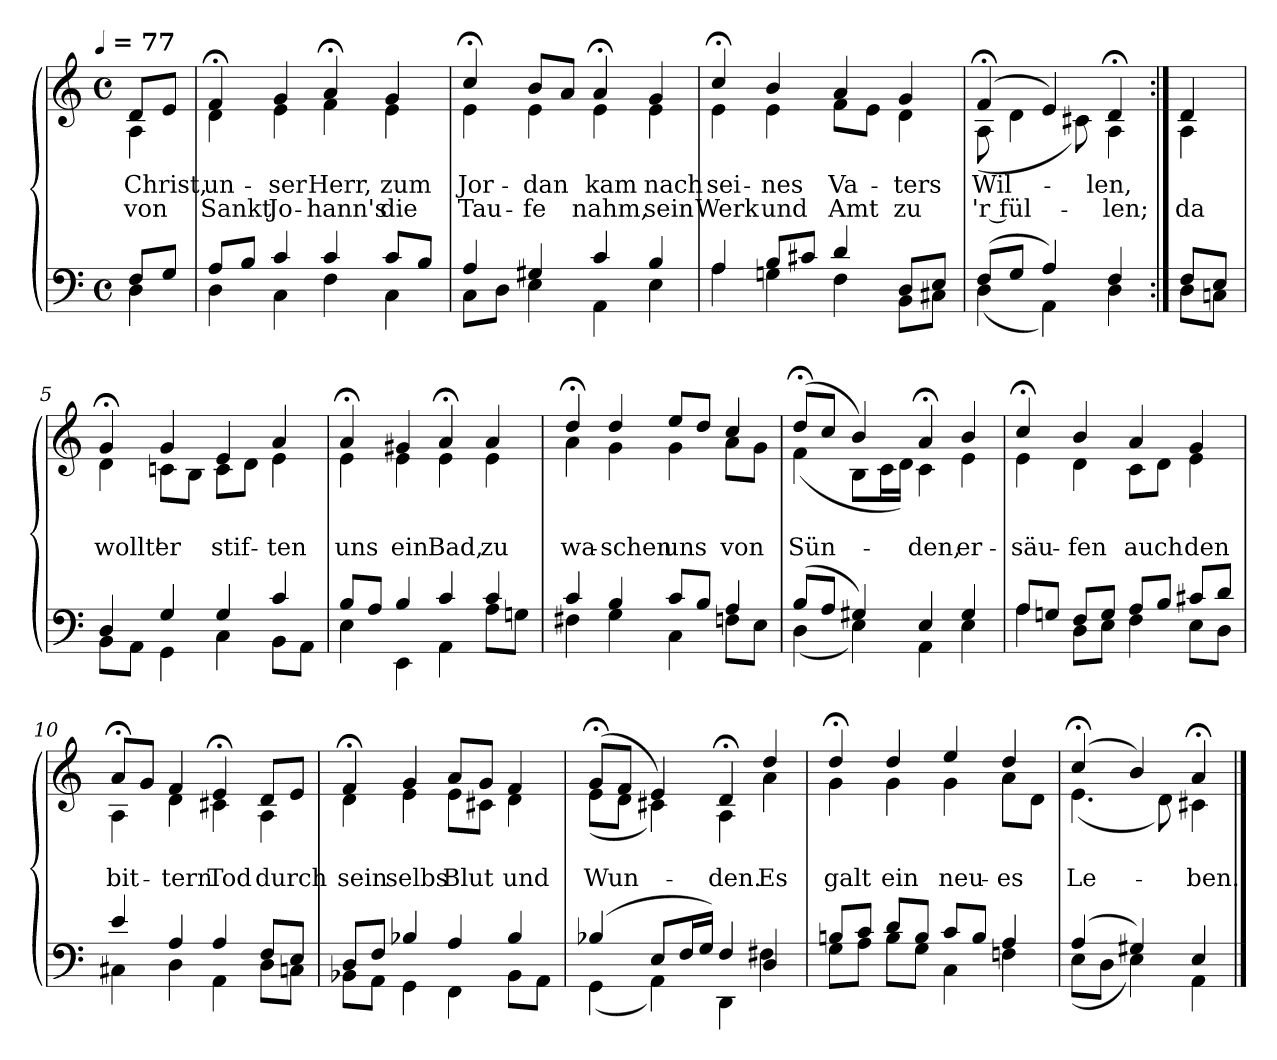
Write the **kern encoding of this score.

**kern	**kern	**text	**text	**dynam
*part1	*part1	*part1	*part1	*part1
*staff2	*staff1	*staff1	*staff1	*staff1/2
*clefF4	*clefG2	*	*	*
!!LO:TX:omd:t=[quarter] = 77
*M4/4	*M4/4	*	*	*
*met(c)	*met(c)	*	*	*
*MM77	*MM77	*	*	*
=	=	=	=	=
*^	*^	*	*	*
8FL	4D	8dL	4A	Christ,	von	.
8GJ	.	8eJ	.	.	.	.
=1	=1	=1	=1	=1	=1	=1
8AL	4D	4f;<	4d	un-	Sankt	.
8BJ	.	.	.	.	.	.
4c	4C	4g	4e	-ser	Jo-	♩ = 74.6
4c	4F	4a;<	4f	Herr,	-hann's	♩ = 77
8cL	4C	4g	4e	zum	die	.
8BJ	.	.	.	.	.	.
=2	=2	=2	=2	=2	=2	=2
4A	8CL	4cc;<	4e	Jor-	Tau-	.
.	8DJ	.	.	.	.	.
4G#X	4E	8bL	4e	-dan	-fe	.
.	.	8aJ	.	.	.	.
4c	4AA	4a;<	4e	kam	nahm,	.
4B	4E	4g	4e	nach	sein	.
=3	=3	=3	=3	=3	=3	=3
*	*	*MM76	*	*	*	*
4A	4A	4cc;<	4e	sei-	Werk	.
8BL	4Gn	4b	4e	-nes	und	.
8c#XJ	.	.	.	.	.	.
4d	4F	4a	8fL	Va-	Amt	♩ = 75
.	.	.	8eJ	.	.	.
8DL	8BBL	4g	4d	-ters	zu	♩ = 74
8EJ	8C#XJ	.	.	.	.	.
!!LO:LB:g=z	!!
=4	=4	=4	=4	=4	=4	=4
*	*	*MM75	*	*	*	*
(8FL	(4D	(4f;<	(8A	Wil-	'r fül-	.
8GJ	.	.	4d	.	.	.
4A)	4AA)	4e)	.	.	.	♩ = 69
.	.	.	8c#X)	.	.	.
4F	4D	4d;<	4A	-len,	-len;	.
=:|!	=:|!	=:|!	=:|!	=:|!	=:|!	=:|!
*	*	*MM75	*	*	*	*
8FL	8DL	4d	4A	.	da	.
8EJ	8CnJ	.	.	.	.	.
=5	=5	=5	=5	=5	=5	=5
4D	8BBL	4g;<	4d	.	wollt'	.
.	8AAJ	.	.	.	.	.
4G	4GG	4g	8cnL	.	er	.
.	.	.	8BJ	.	.	.
4G	4C	4e	8cL	.	stif-	.
.	.	.	8dJ	.	.	.
4c	8BBL	4a	4e	.	-ten	.
.	8AAJ	.	.	.	.	.
=6	=6	=6	=6	=6	=6	=6
8BL	4E	4a;<	4e	.	uns	.
8AJ	.	.	.	.	.	.
4B	4EE	4g#X	4e	.	ein	.
4c	4AA	4a;<	4e	.	Bad,	.
4c	8AL	4a	4e	.	zu	.
.	8GnJ	.	.	.	.	.
=7	=7	=7	=7	=7	=7	=7
4c	4F#X	4dd;<	4a	.	wa-	.
4B	4G	4dd	4g	.	-schen	.
8cL	4C	8eeL	4g	.	uns	.
8BJ	.	8ddJ	.	.	.	.
4A	8FnL	4cc	8aL	.	von	.
.	8EJ	.	8gJ	.	.	.
!!LO:LB:g=z	!!
=8	=8	=8	=8	=8	=8	=8
(8BL	(4D	(8dd;<L	(4f	.	Sün-	.
8AJ	.	8ccJ	.	.	.	.
4G#X)	4E)	4b)	8BL	.	.	♩ = 70
.	.	.	16cL	.	.	.
.	.	.	16dJJ)	.	.	.
4E	4AA	4a;<	4c	.	-den,	.
4G#	4E	4b	4e	.	er-	♩ = 76
=9	=9	=9	=9	=9	=9	=9
8AL	4A	4cc;<	4e	.	-säu-	.
8GnJ	.	.	.	.	.	.
8FL	8DL	4b	4d	.	-fen	.
8GJ	8EJ	.	.	.	.	.
8AL	4F	4a	8cL	.	auch	.
8BJ	.	.	8dJ	.	.	.
8c#XL	8EL	4g	4e	.	den	.
8dJ	8DJ	.	.	.	.	.
=10	=10	=10	=10	=10	=10	=10
*	*	*MM73	*	*	*	*
4e	4C#X	8a;<L	4A	.	bit-	.
.	.	8gJ	.	.	.	.
4A	4D	4f	4d	.	-tern	♩ = 70
4A	4AA	4e;<	4c#X	.	Tod	.
8FL	8DL	8dL	4A	.	durch	♩ = 75
8EJ	8CnJ	8eJ	.	.	.	.
!!LO:LB:g=z	!!
=11	=11	=11	=11	=11	=11	=11
8DL	8BB-XL	4f;<	4d	.	sein	.
8FJ	8AAJ	.	.	.	.	.
4B-X	4GG	4g	4e	.	selbs	.
4A	4FF	8aL	8eL	.	Blut	♩ = 73
.	.	8gJ	8c#XJ	.	.	.
4B-	8BB-L	4f	4d	.	und	.
.	8AAJ	.	.	.	.	.
=12	=12	=12	=12	=12	=12	=12
(4B-X	(4GG	(8g;<L	(8eL	.	Wun-	.
.	.	8fJ	8dJ	.	.	.
8EL	4AA)	4e)	4c#X)	.	.	♩ = 70
16FL	.	.	.	.	.	.
16GJJ)	.	.	.	.	.	.
4F	4DD	4d;<	4A	.	-den.	.
4D	4F#X	4dd	4a	.	Es	♩ = 73
=13	=13	=13	=13	=13	=13	=13
8BnL	8GL	4dd;<	4g	.	galt	.
8cJ	8AJ	.	.	.	.	.
8dL	8BL	4dd	4g	.	ein	.
8BJ	8GJ	.	.	.	.	.
8cL	4C	4ee	4g	.	neu-	.
8BJ	.	.	.	.	.	.
4A	4Fn	4dd	8aL	.	-es	.
.	.	.	8dJ	.	.	.
=14	=14	=14	=14	=14	=14	=14
*	*	*MM70	*	*	*	*
(4A	(8EL	(4cc;<	(4.e	.	Le-	.
.	8DJ	.	.	.	.	.
4G#X)	4E)	4b)	.	.	.	♩ = 60
.	.	.	8d)	.	.	.
4E	4AA	4a;<	4c#X	.	-ben.	.
*v	*v	*	*	*	*	*
*	*v	*v	*	*	*
==	==	==	==	==
*-	*-	*-	*-	*-
